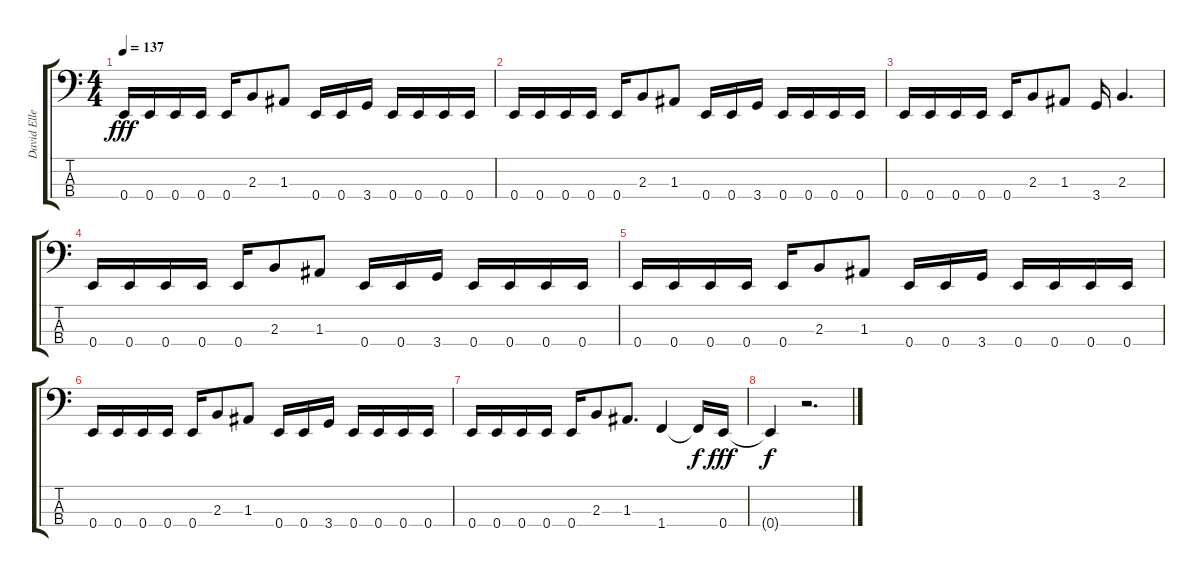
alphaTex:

\track ("David Ellefson" "David Elle") {instrument electricbassfinger}
\staff {score tabs}
\tuning (G2 D2 A1 E1) {hide}
\ts (4 4)
\tempo 137
\clef f4
\ks c
0.4.16{dy fff} 0.4.16 0.4.16 0.4.16 0.4.16 2.3.8 1.3.8 0.4.16 0.4.16 3.4.16 0.4.16 0.4.16 0.4.16 0.4.16 |
0.4.16 0.4.16 0.4.16 0.4.16 0.4.16 2.3.8 1.3.8 0.4.16 0.4.16 3.4.16 0.4.16 0.4.16 0.4.16 0.4.16 |
0.4.16 0.4.16 0.4.16 0.4.16 0.4.16 2.3.8 1.3.8 3.4.16 2.3.4{d} |
0.4.16 0.4.16 0.4.16 0.4.16 0.4.16 2.3.8 1.3.8 0.4.16 0.4.16 3.4.16 0.4.16 0.4.16 0.4.16 0.4.16 |
0.4.16 0.4.16 0.4.16 0.4.16 0.4.16 2.3.8 1.3.8 0.4.16 0.4.16 3.4.16 0.4.16 0.4.16 0.4.16 0.4.16 |
0.4.16 0.4.16 0.4.16 0.4.16 0.4.16 2.3.8 1.3.8 0.4.16 0.4.16 3.4.16 0.4.16 0.4.16 0.4.16 0.4.16 |
0.4.16 0.4.16 0.4.16 0.4.16 0.4.16 2.3.8 1.3.8{d} 1.4.4 1.4{t}.16{dy f} 0.4.16{dy fff} |
0.4{t}.4{dy f} r.2{d}
